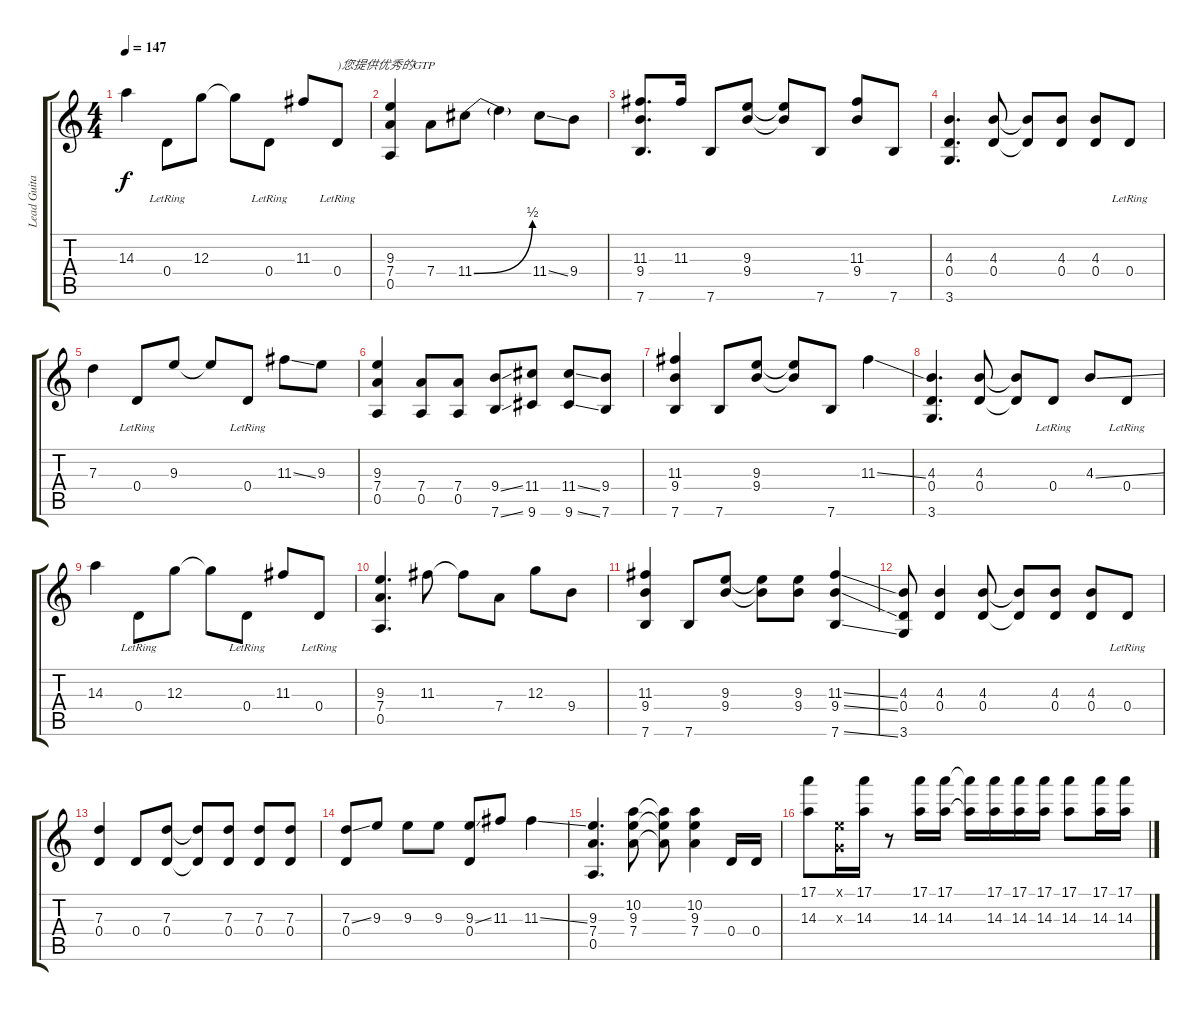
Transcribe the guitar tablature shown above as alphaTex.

\track ("Lead Guitar" "Lead Guita") {instrument distortionguitar}
\staff {score tabs}
\tuning (E4 B3 G3 D3 A2 E2) {hide}
\ts (4 4)
\tempo 147
\clef g2
\ks c
14.3.4{dy f} 0.4{lr}.8 12.3.8 12.3{t}.8 0.4{lr}.8 11.3.8 0.4{lr}.8{txt ")您提供优秀的GTP"} |
(9.3 7.4 0.5).4 7.4.8 11.4{be (bend 0 0 60 2)}.8 11.4{t}.4 11.4{ss}.8 9.4.8 |
(11.3 9.4 7.6).8{d} 11.3.16 7.6.8 (9.3 9.4).8 (9.3{t} 9.4{t}).8 7.6.8 (11.3 9.4).8 7.6.8 |
(4.3 0.4 3.6).4{d} (4.3 0.4).8 (4.3{t} 0.4{t}).8 (4.3 0.4).8 (4.3 0.4).8 0.4{lr}.8 |
7.3.4 0.4{lr}.8 9.3.8 9.3{t}.8 0.4{lr}.8 11.3{ss}.8 9.3.8 |
(9.3 7.4 0.5).4 (7.4 0.5).8 (7.4 0.5).8 (9.4{ss} 7.6{ss}).8 (11.4 9.6).8 (11.4{ss} 9.6{ss}).8 (9.4 7.6).8 |
(11.3 9.4 7.6).4 7.6.8 (9.3 9.4).8 (9.3{t} 9.4{t}).8 7.6.8 11.3{ss}.4 |
(4.3 0.4 3.6).4{d} (4.3 0.4).8 (4.3{t} 0.4{t}).8 0.4{lr}.8 4.3{ss}.8 0.4{lr}.8 |
14.3.4 0.4{lr}.8 12.3.8 12.3{t}.8 0.4{lr}.8 11.3.8 0.4{lr}.8 |
(9.3 7.4 0.5).4{d} 11.3.8 11.3{t}.8 7.4.8 12.3.8 9.4.8 |
(11.3 9.4 7.6).4 7.6.8 (9.3 9.4).8 (9.3{t} 9.4{t}).8 (9.3 9.4).8 (11.3{ss} 9.4{ss} 7.6{ss}).4 |
(4.3 0.4 3.6).8 (4.3 0.4).4 (4.3 0.4).8 (4.3{t} 0.4{t}).8 (4.3 0.4).8 (4.3 0.4).8 0.4{lr}.8 |
(7.3 0.4).4 0.4.8 (7.3 0.4).8 (7.3{t} 0.4{t}).8 (7.3 0.4).8 (7.3 0.4).8 (7.3 0.4).8 |
(7.3{ss} 0.4).8 9.3.8 9.3.8 9.3.8 (9.3{ss} 0.4).8 11.3.8 11.3{ss}.4 |
(9.3 7.4 0.5).4{d} (10.2 9.3 7.4).8 (10.2{t} 9.3{t} 7.4{t}).8 (10.2 9.3 7.4).4 0.4.16 0.4.16 |
(17.1 14.3).8 (0.1{x} 0.3{x}).16 (17.1 14.3).16 r.8 (17.1 14.3).16 (17.1 14.3).16 (17.1{t} 14.3{t}).16 (17.1 14.3).16 (17.1 14.3).16 (17.1 14.3).16 (17.1 14.3).8 (17.1 14.3).16 (17.1 14.3).16
